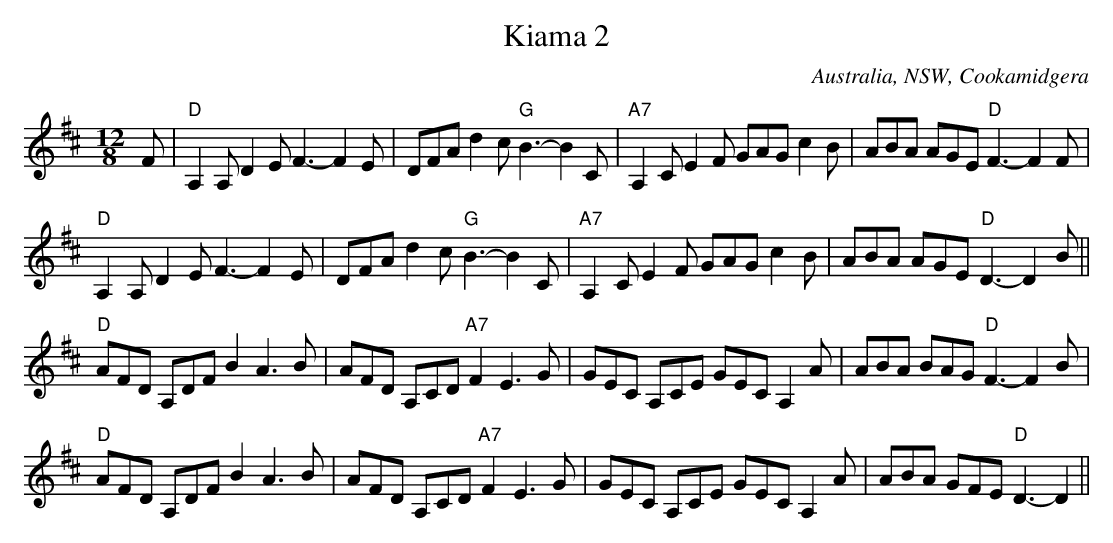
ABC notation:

X:1
T:Kiama 2
O:Australia, NSW, Cookamidgera
M:12/8
L:1/8
K:D
F|"D"A,2A,D2E F3-F2E|DFAd2c "G"B3-B2C|"A7"A,2CE2F GAGc2B|ABA AGE1"D"F3-F2F|
"D"A,2A,D2E F3-F2E|DFAd2c "G"B3-B2C|"A7"A,2CE2F GAGc2B|ABA AGE "D"D3-D2B||
"D"AFD A,DF B2A3B|AFD A,CD "A7"F2E3G|GEC A,CE GECA,2A|ABA BAG "D"F3-F2B|
"D"AFD A,DF B2A3B|AFD A,CD "A7"F2E3G|GEC A,CE GECA,2A|ABA GFE "D"D3-D2||
